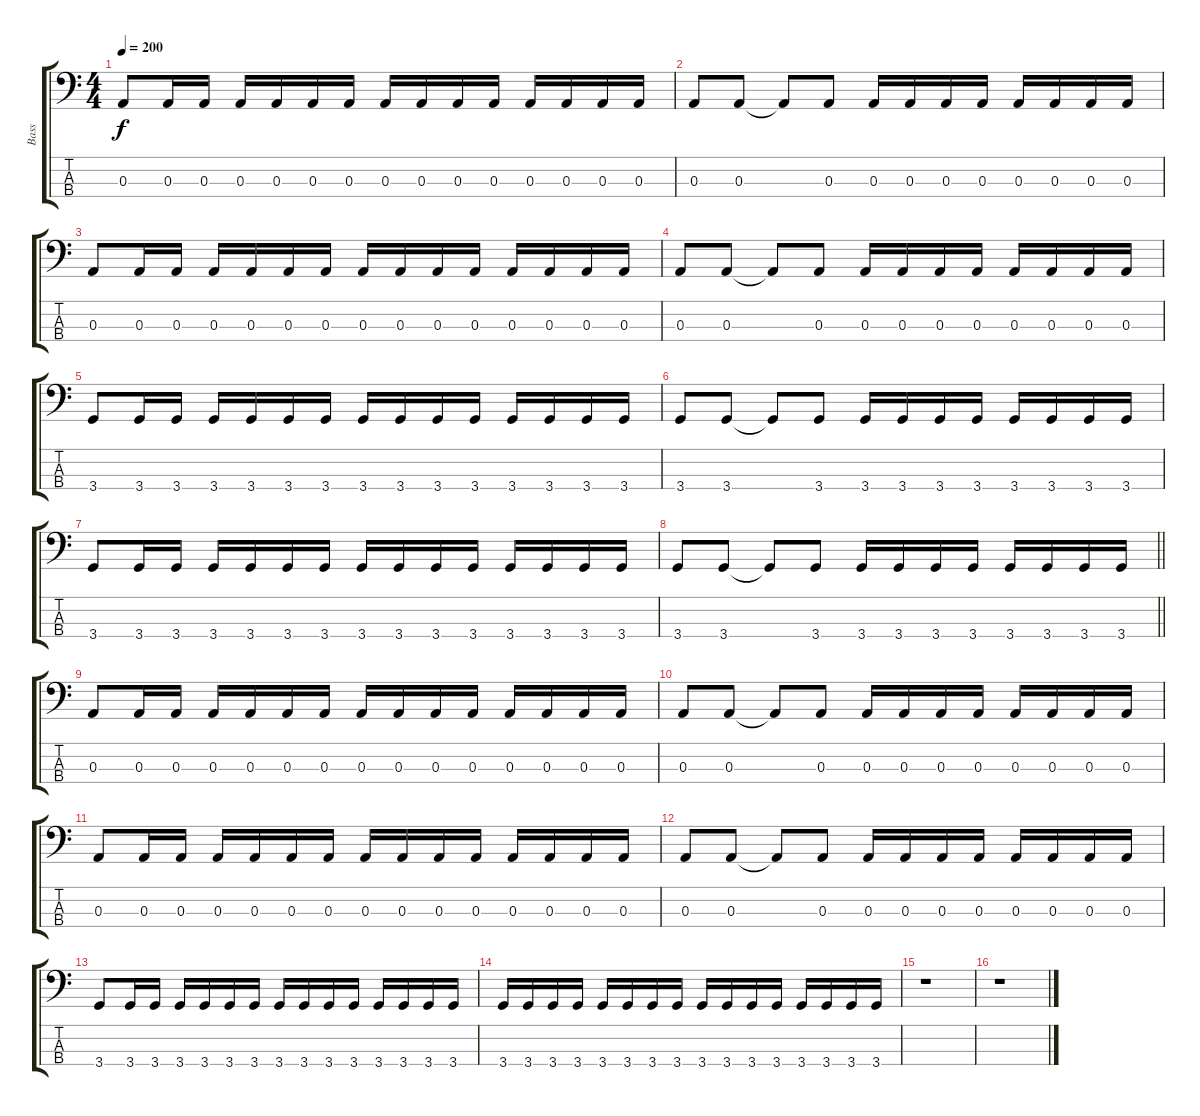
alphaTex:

\track ("Bass" "Bass") {instrument electricbassfinger}
\staff {score tabs}
\tuning (G2 D2 A1 E1) {hide}
\ts (4 4)
\section ("" "")
\tempo 200
\clef f4
\ks c
0.3.8{dy f} 0.3.16 0.3.16 0.3.16 0.3.16 0.3.16 0.3.16 0.3.16 0.3.16 0.3.16 0.3.16 0.3.16 0.3.16 0.3.16 0.3.16 |
0.3.8 0.3.8 0.3{t}.8 0.3.8 0.3.16 0.3.16 0.3.16 0.3.16 0.3.16 0.3.16 0.3.16 0.3.16 |
0.3.8 0.3.16 0.3.16 0.3.16 0.3.16 0.3.16 0.3.16 0.3.16 0.3.16 0.3.16 0.3.16 0.3.16 0.3.16 0.3.16 0.3.16 |
0.3.8 0.3.8 0.3{t}.8 0.3.8 0.3.16 0.3.16 0.3.16 0.3.16 0.3.16 0.3.16 0.3.16 0.3.16 |
3.4.8 3.4.16 3.4.16 3.4.16 3.4.16 3.4.16 3.4.16 3.4.16 3.4.16 3.4.16 3.4.16 3.4.16 3.4.16 3.4.16 3.4.16 |
3.4.8 3.4.8 3.4{t}.8 3.4.8 3.4.16 3.4.16 3.4.16 3.4.16 3.4.16 3.4.16 3.4.16 3.4.16 |
3.4.8 3.4.16 3.4.16 3.4.16 3.4.16 3.4.16 3.4.16 3.4.16 3.4.16 3.4.16 3.4.16 3.4.16 3.4.16 3.4.16 3.4.16 |
\barLineRight lightlight
3.4.8 3.4.8 3.4{t}.8 3.4.8 3.4.16 3.4.16 3.4.16 3.4.16 3.4.16 3.4.16 3.4.16 3.4.16 |
\section ("" "")
0.3.8 0.3.16 0.3.16 0.3.16 0.3.16 0.3.16 0.3.16 0.3.16 0.3.16 0.3.16 0.3.16 0.3.16 0.3.16 0.3.16 0.3.16 |
0.3.8 0.3.8 0.3{t}.8 0.3.8 0.3.16 0.3.16 0.3.16 0.3.16 0.3.16 0.3.16 0.3.16 0.3.16 |
0.3.8 0.3.16 0.3.16 0.3.16 0.3.16 0.3.16 0.3.16 0.3.16 0.3.16 0.3.16 0.3.16 0.3.16 0.3.16 0.3.16 0.3.16 |
0.3.8 0.3.8 0.3{t}.8 0.3.8 0.3.16 0.3.16 0.3.16 0.3.16 0.3.16 0.3.16 0.3.16 0.3.16 |
3.4.8 3.4.16 3.4.16 3.4.16 3.4.16 3.4.16 3.4.16 3.4.16 3.4.16 3.4.16 3.4.16 3.4.16 3.4.16 3.4.16 3.4.16 |
3.4.16 3.4.16 3.4.16 3.4.16 3.4.16 3.4.16 3.4.16 3.4.16 3.4.16 3.4.16 3.4.16 3.4.16 3.4.16 3.4.16 3.4.16 3.4.16 |
r.1 |
r.1
